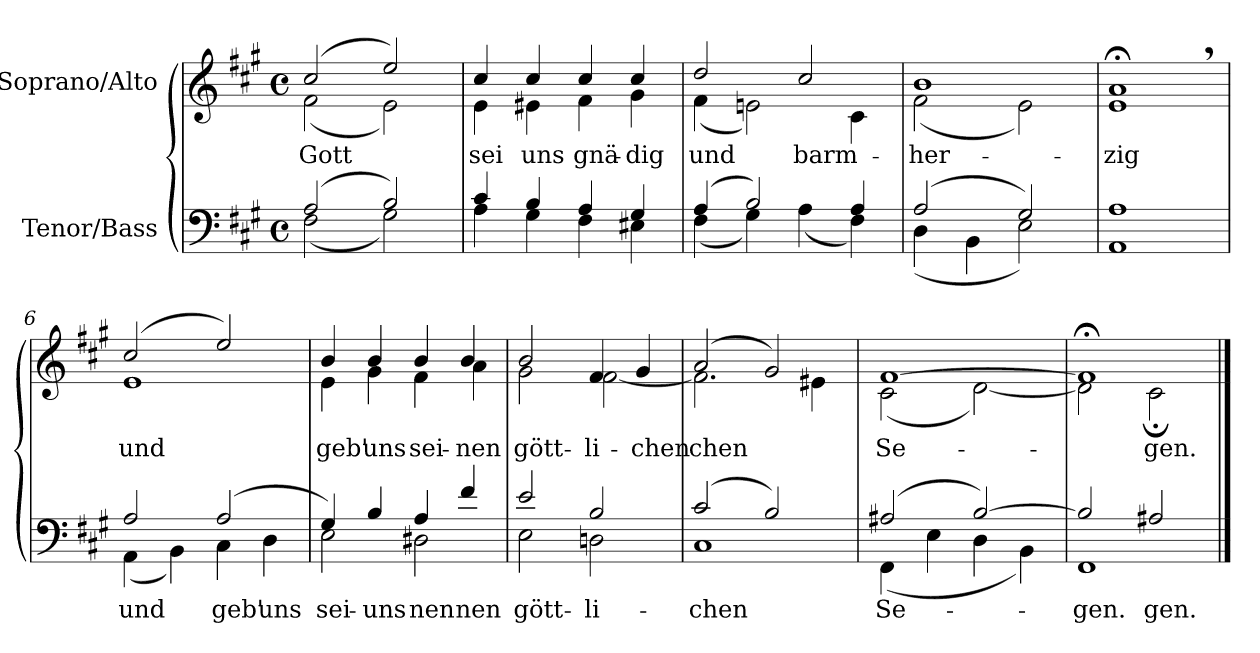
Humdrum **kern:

**kern	**text	**kern	**text
*part2	*part2	*part1	*part1
*staff2	*staff2	*staff1	*staff1
*I"Tenor/Bass	*	*I"Soprano/Alto	*
*clefF4	*	*clefG2	*
*k[f#c#g#]	*	*k[f#c#g#]	*
*M4/4	*	*M4/4	*
*met(c)	*	*met(c)	*
=1	=1	=1	=1
*^	*	*	*
!	!	!	!	!LO:LY:b
*	*	*	*^	*
(2A/	(2F#\	.	(2cc#/	(2f#\	Gott
2B/)	2G#\)	.	2ee/)	2e\)	.
=2	=2	=2	=2	=2	=2
!	!	!	!	!	!LO:LY:b
4c#/	4A\	.	4cc#/	4e\	sei
!	!	!	!	!	!LO:LY:b
4B/	4G#\	.	4cc#/	4e#X\	uns
!	!	!	!	!	!LO:LY:b
4A/	4F#\	.	4cc#/	4f#\	gnä-
!	!	!	!	!	!LO:LY:b
4G#/	4E#X\	.	4cc#/	4g#\	-dig
=3	=3	=3	=3	=3	=3
!	!	!	!	!	!LO:LY:b
(4A/	(4F#\	.	2dd/	(4f#\	und
2B/)	4G#\)	.	.	2en\)	.
!	!	!	!	!	!LO:LY:b
.	(4A\	.	2cc#/	.	barm-
4A/	4F#\)	.	.	4c#\	.
=4	=4	=4	=4	=4	=4
!	!	!	!	!	!LO:LY:b
(2A/	(4D\	.	1b	(2f#\	-her-
.	4BB\	.	.	.	.
2G#/)	2E\)	.	.	2e\)	.
=5	=5	=5	=5	=5	=5
!	!	!	!	!	!LO:LY:b
1A	1AA	.	1a;<,	1e	-zig
!!LO:LB:g=z	!!
=6	=6	=6	=6	=6	=6
!	!	!LO:LY:a	!	!	!
!	!	!LO:LY:b	!	!	!LO:LY:a
!	!	!	!	!	!LO:LY:b
2A/	(4AA\	und	(2cc#/	1e	und
.	4BB\)	.	.	.	.
!	!	!LO:LY:a	!	!	!
!	!	!LO:LY:b	!	!	!
(2A/	4C#\	geb'	2ee/)	.	.
!	!	!LO:LY:b	!	!	!
.	4D\	uns	.	.	.
=7	=7	=7	=7	=7	=7
!	!	!LO:LY:b	!	!	!LO:LY:a
!	!	!	!	!	!LO:LY:b
4G#/)	2E\	sei-	4b/	4e\	geb'
!	!	!LO:LY:a	!	!	!LO:LY:a
!	!	!	!	!	!LO:LY:b
4B/	.	uns	4b/	4g#\	uns
!	!	!LO:LY:a	!	!	!
!	!	!LO:LY:b	!	!	!LO:LY:a
!	!	!	!	!	!LO:LY:b
4A/	2D#X\	-nen	4b/	4f#\	sei-
!	!	!LO:LY:a	!	!	!LO:LY:a
!	!	!	!	!	!LO:LY:b
4f#/	.	-nen	4b/	4a\	-nen
=8	=8	=8	=8	=8	=8
!	!	!LO:LY:a	!	!	!
!	!	!LO:LY:b	!	!	!LO:LY:a
!	!	!	!	!	!LO:LY:b
2e/	2E\	gött-	2b/	2g#\	gött-
!	!	!LO:LY:a	!	!	!
!	!	!LO:LY:b	!	!	!LO:LY:a
!	!	!	!	!	!LO:LY:b
2B/	2Dn\	-li-	4f#/	[2f#\	-li-
!	!	!	!	!	!LO:LY:a
.	.	.	4g#/	.	-chen
=9	=9	=9	=9	=9	=9
!	!	!LO:LY:a	!	!	!
!	!	!LO:LY:b	!	!	!LO:LY:a
!	!	!	!	!	!LO:LY:b
(2c#/	1C#	-chen	(2a/	2.f#\]	-chen
2B/)	.	.	2g#/)	.	.
.	.	.	.	4e#X\	.
=10	=10	=10	=10	=10	=10
!	!	!LO:LY:a	!	!	!
!	!	!LO:LY:b	!	!	!LO:LY:a
!	!	!	!	!	!LO:LY:b
(2A#X/	(4FF#\	Se-	[1f#	(2c#\	Se-
.	4E\	.	.	.	.
[2B/)	4D\	.	.	[2d\)	.
.	4BB\)	.	.	.	.
=11	=11	=11	=11	=11	=11
!	!	!LO:LY:b	!	!	!
2B/]	1FF#	gen.	1f#;<]	2d\]	.
!	!	!LO:LY:a	!	!	!LO:LY:b
2A#X/	.	-gen.	.	2c#;<\	-gen.
*v	*v	*	*	*	*
*	*	*v	*v	*
==	==	==	==
*-	*-	*-	*-
